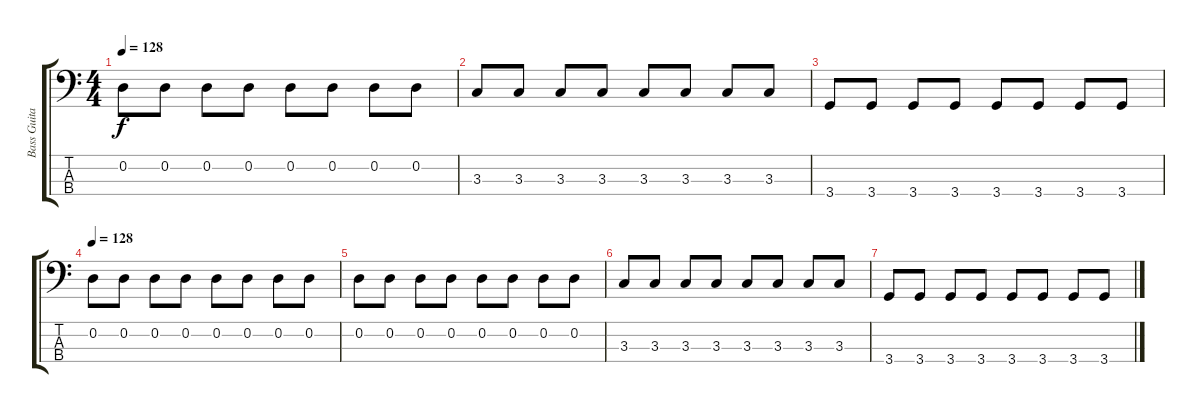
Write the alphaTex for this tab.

\track ("Bass Guitar" "Bass Guita") {instrument electricbassfinger}
\staff {score tabs}
\tuning (G2 D2 A1 E1) {hide}
\ts (4 4)
\tempo 128
\clef f4
\ks c
0.2.8{dy f} 0.2.8 0.2.8 0.2.8 0.2.8 0.2.8 0.2.8 0.2.8 |
3.3.8 3.3.8 3.3.8 3.3.8 3.3.8 3.3.8 3.3.8 3.3.8 |
3.4.8 3.4.8 3.4.8 3.4.8 3.4.8 3.4.8 3.4.8 3.4.8 |
\tempo 128
0.2.8{instrument electricbasspick} 0.2.8 0.2.8 0.2.8 0.2.8 0.2.8 0.2.8 0.2.8 |
0.2.8 0.2.8 0.2.8 0.2.8 0.2.8 0.2.8 0.2.8 0.2.8 |
3.3.8 3.3.8 3.3.8 3.3.8 3.3.8 3.3.8 3.3.8 3.3.8 |
3.4.8 3.4.8 3.4.8 3.4.8 3.4.8 3.4.8 3.4.8 3.4.8
